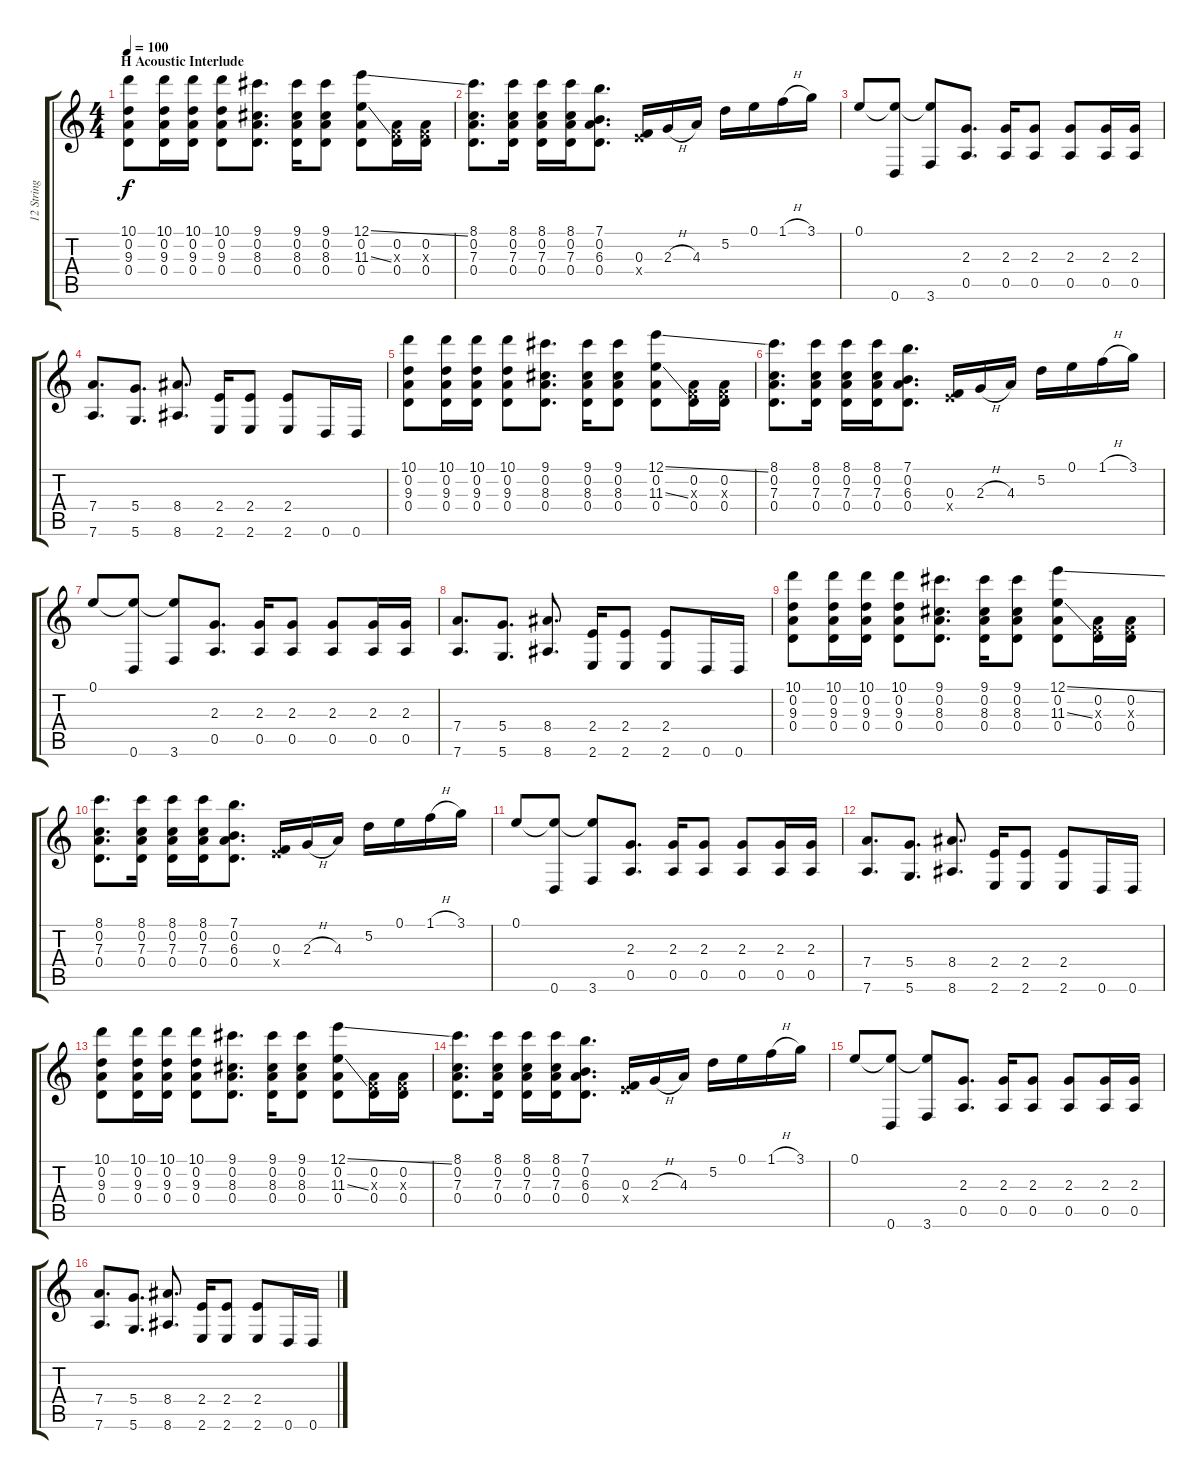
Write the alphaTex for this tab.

\track ("12 String Acoustic" "12 String ") {instrument acousticguitarsteel}
\staff {score tabs}
\tuning (E4 A3 F3 D3 A2 D2) {hide}
\ts (4 4)
\section ("" "H Acoustic Interlude")
\tempo 100
\clef g2
\ks c
(10.1 0.2 9.3 0.4).8{dy f} (10.1 0.2 9.3 0.4).16 (10.1 0.2 9.3 0.4).16 (10.1 0.2 9.3 0.4).8 (9.1 0.2 8.3 0.4).8{d} (9.1 0.2 8.3 0.4).16 (9.1 0.2 8.3 0.4).8 (12.1{ss} 0.2 11.3{ss} 0.4).8 (0.2 0.3{x} 0.4).16 (0.2 0.3{x} 0.4).16 |
(8.1 0.2 7.3 0.4).8{d} (8.1 0.2 7.3 0.4).16 (8.1 0.2 7.3 0.4).16 (8.1 0.2 7.3 0.4).16 (7.1 0.2 6.3 0.4).8{d} (0.3 2.4{x}).16 2.3{h}.16 4.3.16 5.2.16 0.1.16 1.1{h}.16 3.1.16 |
0.1.8 (0.1{t} 0.6).8 (0.1{t} 3.6).8 (2.3 0.5).8{d} (2.3 0.5).16 (2.3 0.5).8 (2.3 0.5).8 (2.3 0.5).16 (2.3 0.5).16 |
(7.4 7.6).8{d} (5.4 5.6).8{d} (8.4 8.6).8{d} (2.4 2.6).16 (2.4 2.6).8 (2.4 2.6).8 0.6.16 0.6.16 |
(10.1 0.2 9.3 0.4).8 (10.1 0.2 9.3 0.4).16 (10.1 0.2 9.3 0.4).16 (10.1 0.2 9.3 0.4).8 (9.1 0.2 8.3 0.4).8{d} (9.1 0.2 8.3 0.4).16 (9.1 0.2 8.3 0.4).8 (12.1{ss} 0.2 11.3{ss} 0.4).8 (0.2 0.3{x} 0.4).16 (0.2 0.3{x} 0.4).16 |
(8.1 0.2 7.3 0.4).8{d} (8.1 0.2 7.3 0.4).16 (8.1 0.2 7.3 0.4).16 (8.1 0.2 7.3 0.4).16 (7.1 0.2 6.3 0.4).8{d} (0.3 2.4{x}).16 2.3{h}.16 4.3.16 5.2.16 0.1.16 1.1{h}.16 3.1.16 |
0.1.8 (0.1{t} 0.6).8 (0.1{t} 3.6).8 (2.3 0.5).8{d} (2.3 0.5).16 (2.3 0.5).8 (2.3 0.5).8 (2.3 0.5).16 (2.3 0.5).16 |
(7.4 7.6).8{d} (5.4 5.6).8{d} (8.4 8.6).8{d} (2.4 2.6).16 (2.4 2.6).8 (2.4 2.6).8 0.6.16 0.6.16 |
(10.1 0.2 9.3 0.4).8 (10.1 0.2 9.3 0.4).16 (10.1 0.2 9.3 0.4).16 (10.1 0.2 9.3 0.4).8 (9.1 0.2 8.3 0.4).8{d} (9.1 0.2 8.3 0.4).16 (9.1 0.2 8.3 0.4).8 (12.1{ss} 0.2 11.3{ss} 0.4).8 (0.2 0.3{x} 0.4).16 (0.2 0.3{x} 0.4).16 |
(8.1 0.2 7.3 0.4).8{d} (8.1 0.2 7.3 0.4).16 (8.1 0.2 7.3 0.4).16 (8.1 0.2 7.3 0.4).16 (7.1 0.2 6.3 0.4).8{d} (0.3 2.4{x}).16 2.3{h}.16 4.3.16 5.2.16 0.1.16 1.1{h}.16 3.1.16 |
0.1.8 (0.1{t} 0.6).8 (0.1{t} 3.6).8 (2.3 0.5).8{d} (2.3 0.5).16 (2.3 0.5).8 (2.3 0.5).8 (2.3 0.5).16 (2.3 0.5).16 |
(7.4 7.6).8{d} (5.4 5.6).8{d} (8.4 8.6).8{d} (2.4 2.6).16 (2.4 2.6).8 (2.4 2.6).8 0.6.16 0.6.16 |
(10.1 0.2 9.3 0.4).8 (10.1 0.2 9.3 0.4).16 (10.1 0.2 9.3 0.4).16 (10.1 0.2 9.3 0.4).8 (9.1 0.2 8.3 0.4).8{d} (9.1 0.2 8.3 0.4).16 (9.1 0.2 8.3 0.4).8 (12.1{ss} 0.2 11.3{ss} 0.4).8 (0.2 0.3{x} 0.4).16 (0.2 0.3{x} 0.4).16 |
(8.1 0.2 7.3 0.4).8{d} (8.1 0.2 7.3 0.4).16 (8.1 0.2 7.3 0.4).16 (8.1 0.2 7.3 0.4).16 (7.1 0.2 6.3 0.4).8{d} (0.3 2.4{x}).16 2.3{h}.16 4.3.16 5.2.16 0.1.16 1.1{h}.16 3.1.16 |
0.1.8 (0.1{t} 0.6).8 (0.1{t} 3.6).8 (2.3 0.5).8{d} (2.3 0.5).16 (2.3 0.5).8 (2.3 0.5).8 (2.3 0.5).16 (2.3 0.5).16 |
(7.4 7.6).8{d} (5.4 5.6).8{d} (8.4 8.6).8{d} (2.4 2.6).16 (2.4 2.6).8 (2.4 2.6).8 0.6.16 0.6.16
